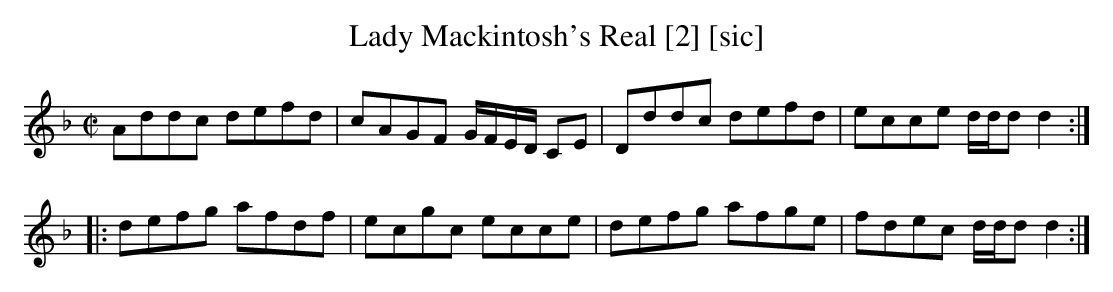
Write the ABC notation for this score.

X:1
T:Lady Mackintosh's Real [2] [sic]
M:C|
L:1/8
K:Dmin
Addc defd|cAGF G/F/E/D/ CE|Dddc defd|ecce d/d/d d2:|
|:defg afdf|ecgc ecce|defg afge|fdec d/d/d d2:|]
